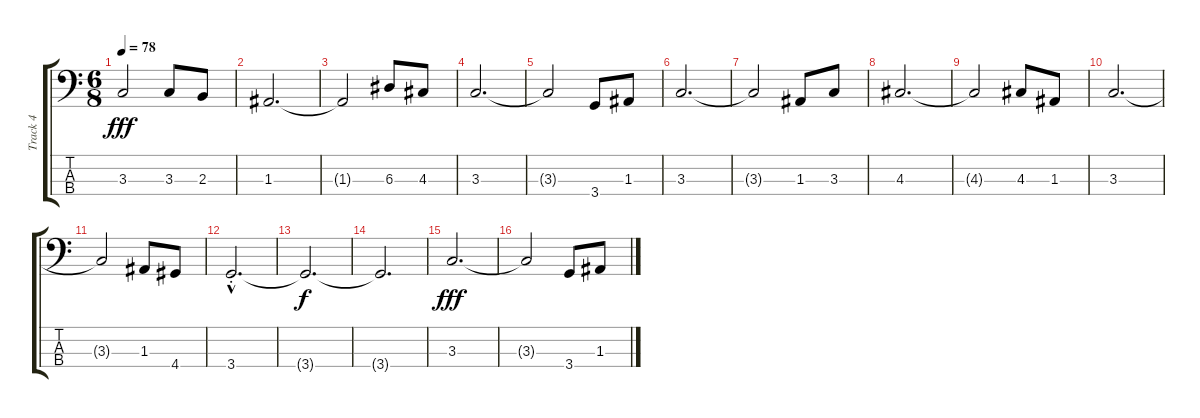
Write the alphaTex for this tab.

\track ("Track 4" "Track 4") {instrument acousticbass}
\staff {score tabs}
\tuning (G2 D2 A1 E1) {hide}
\ts (6 8)
\tempo 78
\clef f4
\ks c
3.3{t}.2{dy fff} 3.3.8 2.3.8 |
1.3.2{d} |
1.3{t}.2 6.3.8 4.3.8 |
3.3.2{d} |
3.3{t}.2 3.4.8 1.3.8 |
3.3.2{d} |
3.3{t}.2 1.3.8 3.3.8 |
4.3.2{d} |
4.3{t}.2 4.3.8 1.3.8 |
3.3.2{d} |
3.3{t}.2 1.3.8 4.4.8 |
3.4{hac st}.2{d} |
3.4{t}.2{d dy f} |
3.4{t}.2{d} |
3.3.2{d dy fff} |
3.3{t}.2 3.4.8 1.3.8
